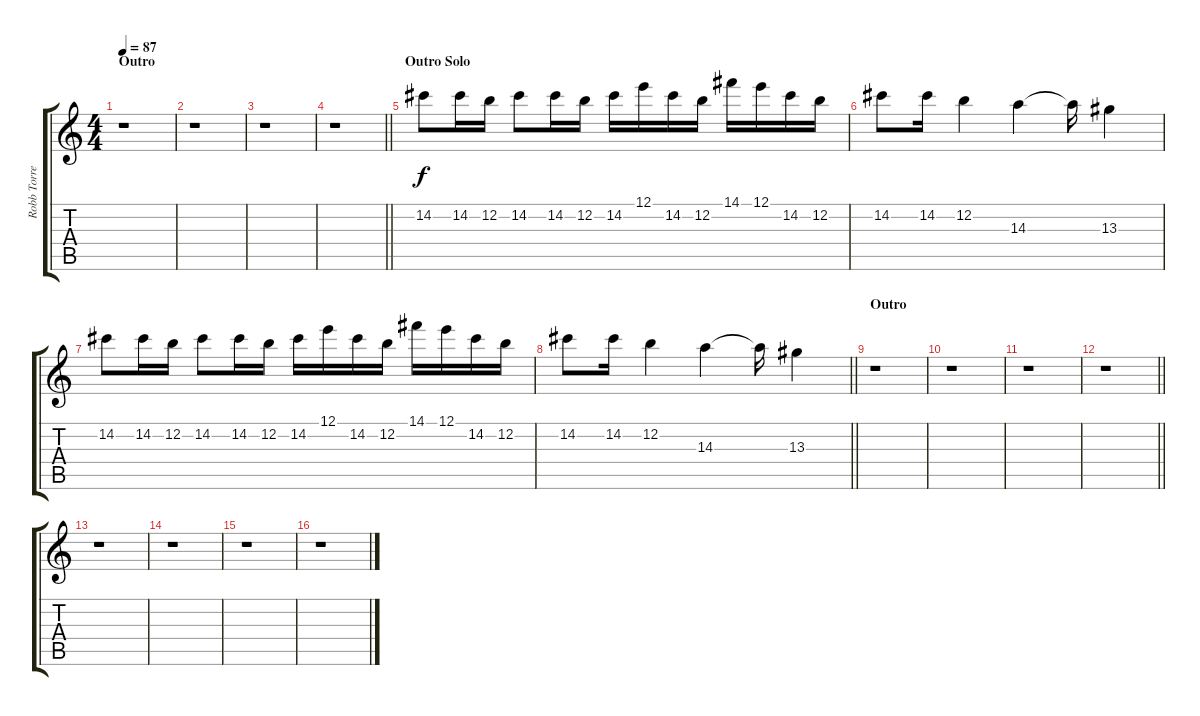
\track ("Robb Torres (Lead Guitar)" "Robb Torre") {instrument distortionguitar}
\staff {score tabs}
\tuning (E4 B3 G3 D3 A2 D2) {hide}
\ts (4 4)
\section ("" "Outro")
\tempo 87
\clef g2
\ks c
r.1{dy f} |
r.1 |
r.1 |
\barLineRight lightlight
r.1 |
\section ("" "Outro Solo")
14.2.8{volume 12} 14.2.16 12.2.16 14.2.8 14.2.16 12.2.16 14.2.16 12.1.16 14.2.16 12.2.16 14.1.16 12.1.16 14.2.16 12.2.16 |
14.2.8 14.2.16 12.2.4 14.3.4 14.3{t}.16 13.3.4 |
14.2.8 14.2.16 12.2.16 14.2.8 14.2.16 12.2.16 14.2.16 12.1.16 14.2.16 12.2.16 14.1.16 12.1.16 14.2.16 12.2.16 |
\barLineRight lightlight
14.2.8 14.2.16 12.2.4 14.3.4 14.3{t}.16 13.3.4 |
\section ("" "Outro")
r.1 |
r.1 |
r.1 |
\barLineRight lightlight
r.1 |
r.1 |
r.1 |
r.1 |
r.1
